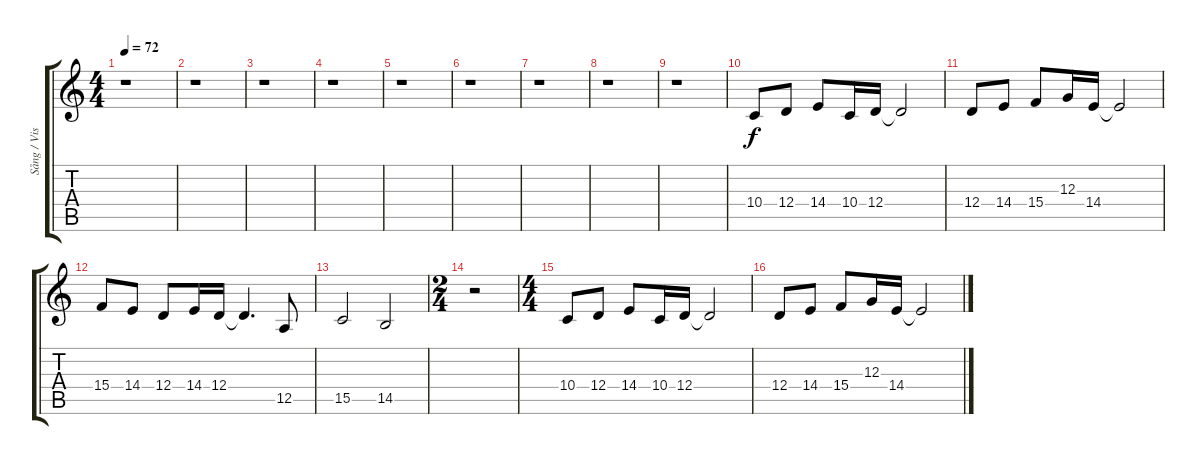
\track ("Sång / Vissla" "Sång / Vis") {instrument harmonica}
\staff {score tabs}
\tuning (E4 B3 G3 D3 A2 E2) {hide}
\ts (4 4)
\tempo 72
\clef g2
\ks c
r.1{dy f instrument harmonica} |
r.1 |
r.1 |
r.1 |
r.1 |
r.1 |
r.1 |
r.1 |
r.1 |
10.4.8 12.4.8 14.4.8 10.4.16 12.4.16 12.4{t}.2 |
12.4.8 14.4.8 15.4.8 12.3.16 14.4.16 14.4{t}.2 |
15.4.8 14.4.8 12.4.8 14.4.16 12.4.16 12.4{t}.4{d} 12.5.8 |
15.5.2 14.5.2 |
\ts (2 4)
r.2 |
\ts (4 4)
10.4.8 12.4.8 14.4.8 10.4.16 12.4.16 12.4{t}.2 |
12.4.8 14.4.8 15.4.8 12.3.16 14.4.16 14.4{t}.2
